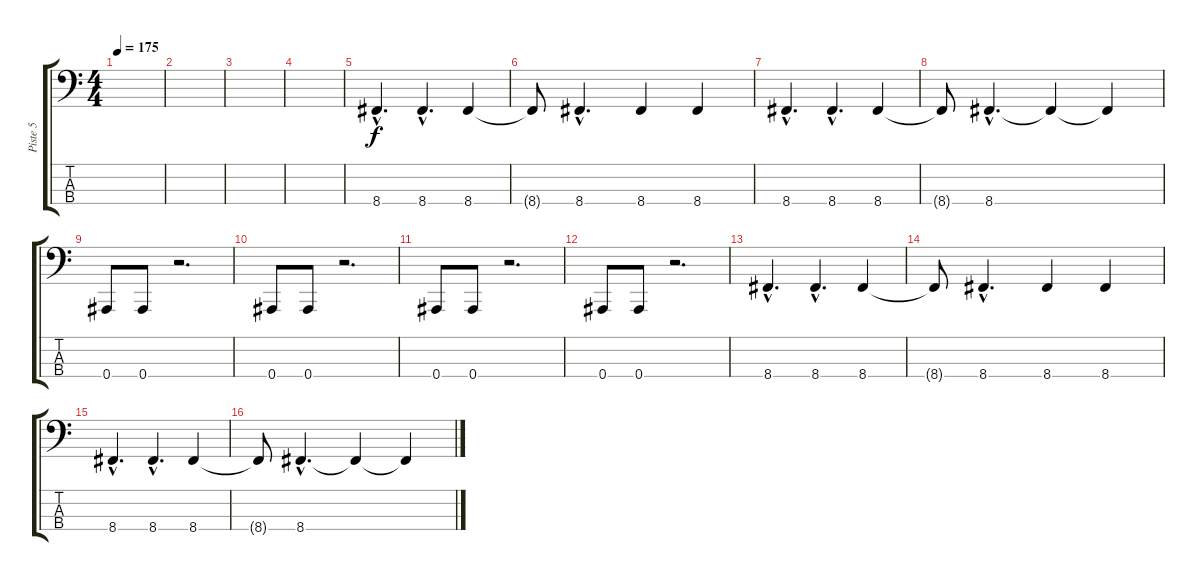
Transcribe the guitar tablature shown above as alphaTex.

\track ("Piste 5" "Piste 5") {instrument electricbasspick}
\staff {score tabs}
\tuning (Eb2 Bb1 F1 Bb0) {hide}
\ts (4 4)
\tempo 175
\clef f4
\ks c
|
|
|
|
8.4{hac}.4{d} 8.4{hac}.4{d} 8.4.4 |
8.4{t}.8 8.4{hac}.4{d} 8.4.4 8.4.4 |
8.4{hac}.4{d} 8.4{hac}.4{d} 8.4.4 |
8.4{t}.8 8.4{hac}.4{d} 8.4{t}.4 8.4{t}.4 |
0.4.8 0.4.8 r.2{d} |
0.4.8 0.4.8 r.2{d} |
0.4.8 0.4.8 r.2{d} |
0.4.8 0.4.8 r.2{d} |
8.4{hac}.4{d} 8.4{hac}.4{d} 8.4.4 |
8.4{t}.8 8.4{hac}.4{d} 8.4.4 8.4.4 |
8.4{hac}.4{d} 8.4{hac}.4{d} 8.4.4 |
8.4{t}.8 8.4{hac}.4{d} 8.4{t}.4 8.4{t}.4
